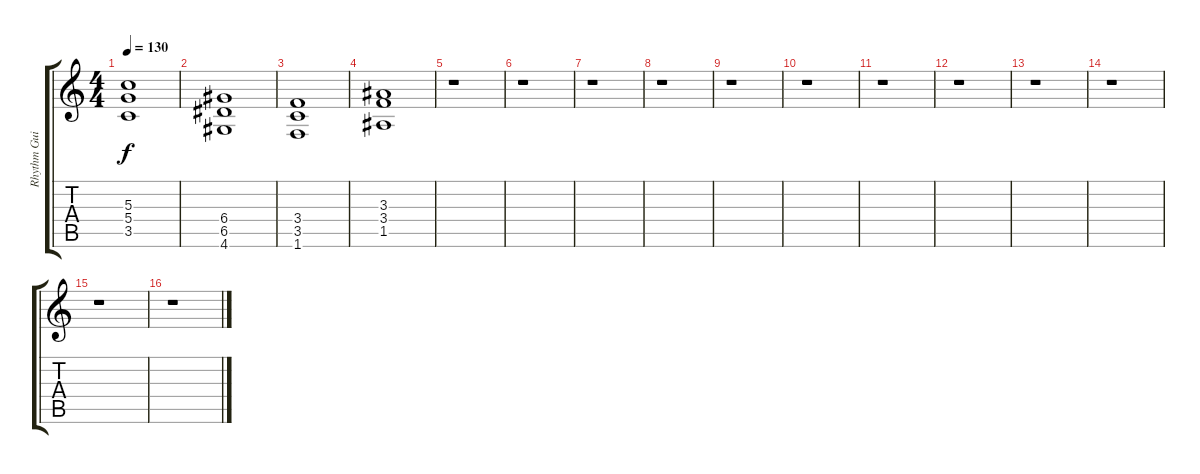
\track ("Rhythm Guitar" "Rhythm Gui") {instrument distortionguitar}
\staff {score tabs}
\tuning (E4 B3 G3 D3 A2 E2) {hide}
\ts (4 4)
\tempo 130
\clef g2
\ks c
(5.3 5.4 3.5).1{dy f} |
(6.4 6.5 4.6).1 |
(3.4 3.5 1.6).1 |
(3.3 3.4 1.5).1{volume 4} |
r.1 |
r.1 |
r.1 |
r.1 |
r.1 |
r.1 |
r.1 |
r.1 |
r.1 |
r.1 |
r.1 |
r.1
